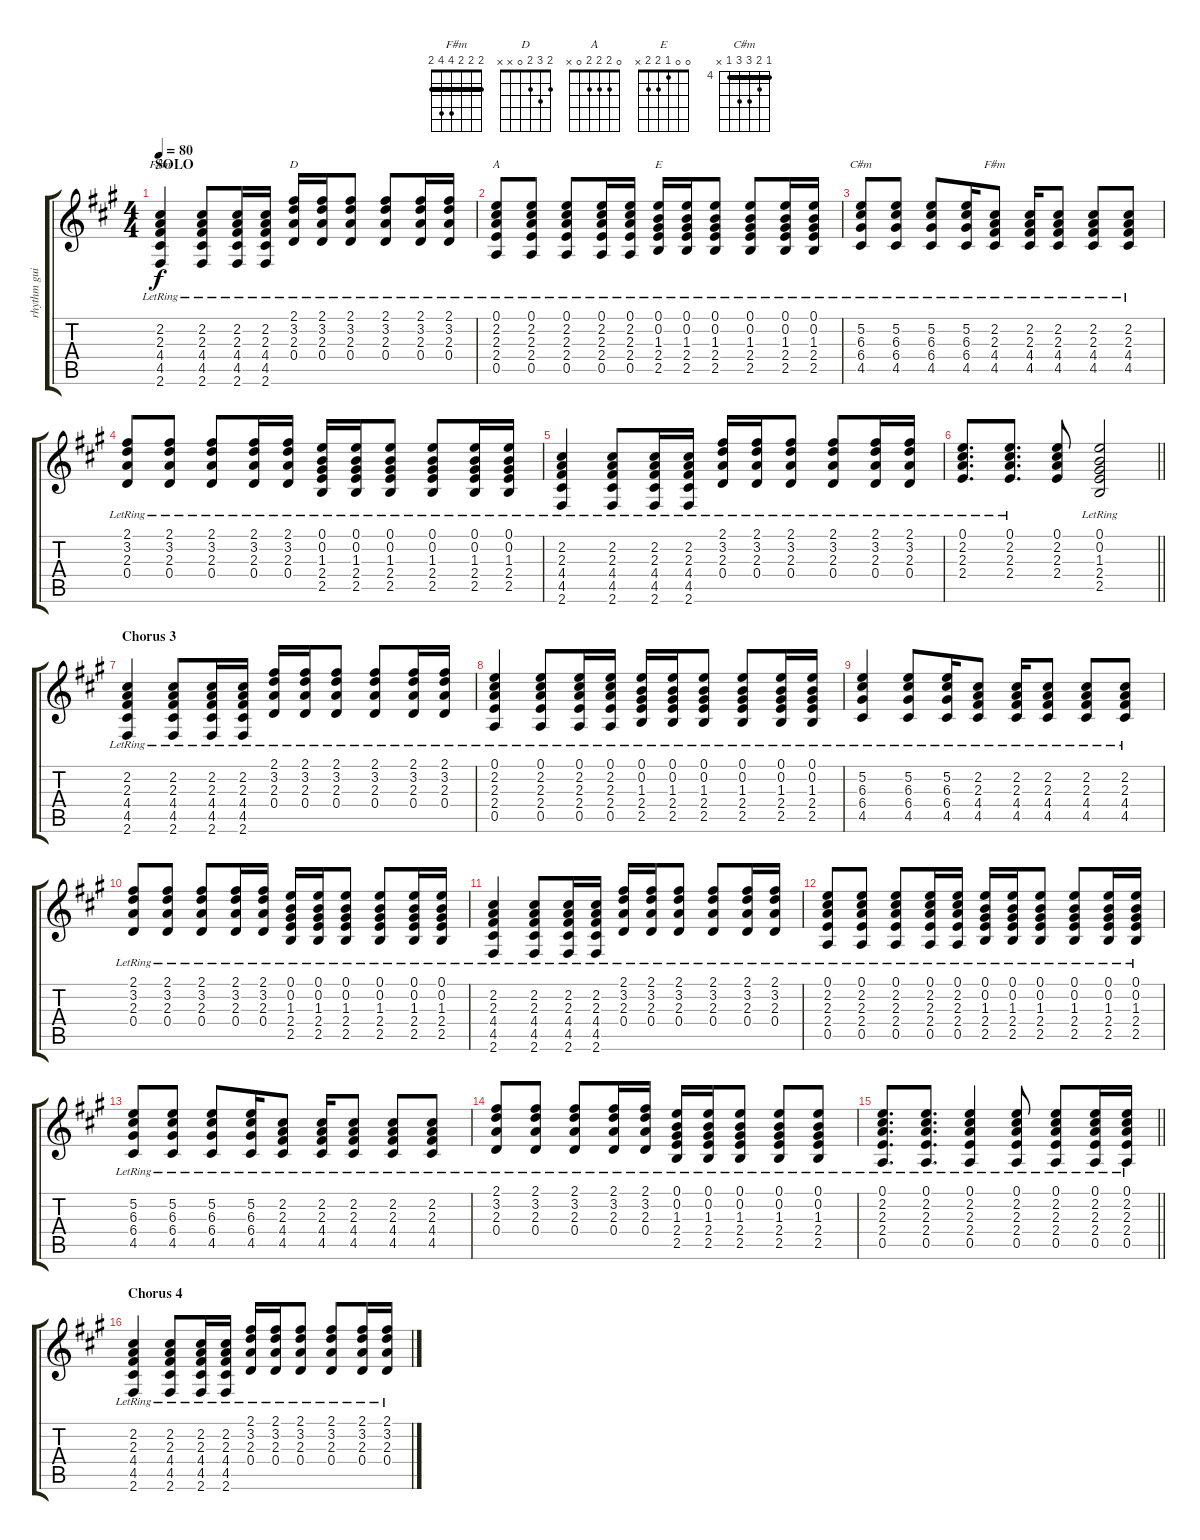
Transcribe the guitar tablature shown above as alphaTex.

\track ("rhythm guitar" "rhythm gui") {instrument acousticguitarsteel}
\staff {score tabs}
\tuning (E4 B3 G3 D3 A2 E2) {hide}
\chord ("F#m" x 2 2 4 4 2) {barre 2}
\chord ("D" 2 3 2 0 x x)
\chord ("A" 0 2 2 2 0 x)
\chord ("E" 0 0 1 2 2 x)
\chord ("C#m" 4 5 6 6 4 x) {firstfret 4 barre 4}
\chord ("F#m" 2 2 2 4 4 2) {barre 2}
\ts (4 4)
\section ("" "SOLO")
\tempo 80
\clef g2
\ks a
(2.2{lr} 2.3{lr} 4.4{lr} 4.5{lr} 2.6{lr}).4{ch "F#m" dy f} (2.2{lr} 2.3{lr} 4.4{lr} 4.5{lr} 2.6{lr}).8 (2.2{lr} 2.3{lr} 4.4{lr} 4.5{lr} 2.6{lr}).16 (2.2{lr} 2.3{lr} 4.4{lr} 4.5{lr} 2.6{lr}).16 (2.1{lr} 3.2{lr} 2.3{lr} 0.4{lr}).16{ch "D"} (2.1{lr} 3.2{lr} 2.3{lr} 0.4{lr}).16 (2.1{lr} 3.2{lr} 2.3{lr} 0.4{lr}).8 (2.1{lr} 3.2{lr} 2.3{lr} 0.4{lr}).8 (2.1{lr} 3.2{lr} 2.3{lr} 0.4{lr}).16 (2.1{lr} 3.2{lr} 2.3{lr} 0.4{lr}).16 |
(0.1{lr} 2.2{lr} 2.3{lr} 2.4{lr} 0.5{lr}).8{ch "A"} (0.1{lr} 2.2{lr} 2.3{lr} 2.4{lr} 0.5{lr}).8 (0.1{lr} 2.2{lr} 2.3{lr} 2.4{lr} 0.5{lr}).8 (0.1{lr} 2.2{lr} 2.3{lr} 2.4{lr} 0.5{lr}).16 (0.1{lr} 2.2{lr} 2.3{lr} 2.4{lr} 0.5{lr}).16 (0.1{lr} 0.2{lr} 1.3{lr} 2.4{lr} 2.5{lr}).16{ch "E"} (0.1{lr} 0.2{lr} 1.3{lr} 2.4{lr} 2.5{lr}).16 (0.1{lr} 0.2{lr} 1.3{lr} 2.4{lr} 2.5{lr}).8 (0.1{lr} 0.2{lr} 1.3{lr} 2.4{lr} 2.5{lr}).8 (0.1{lr} 0.2{lr} 1.3{lr} 2.4{lr} 2.5{lr}).16 (0.1{lr} 0.2{lr} 1.3{lr} 2.4{lr} 2.5{lr}).16 |
(5.2{lr} 6.3{lr} 6.4{lr} 4.5{lr}).8{ch "C#m"} (5.2{lr} 6.3{lr} 6.4{lr} 4.5{lr}).8 (5.2{lr} 6.3{lr} 6.4{lr} 4.5{lr}).8 (5.2{lr} 6.3{lr} 6.4{lr} 4.5{lr}).16 (2.2{lr} 2.3{lr} 4.4{lr} 4.5{lr}).8{ch "F#m"} (2.2{lr} 2.3{lr} 4.4{lr} 4.5{lr}).16 (2.2{lr} 2.3{lr} 4.4{lr} 4.5{lr}).8 (2.2{lr} 2.3{lr} 4.4{lr} 4.5{lr}).8 (2.2{lr} 2.3{lr} 4.4{lr} 4.5{lr}).8 |
(2.1{lr} 3.2{lr} 2.3{lr} 0.4{lr}).8 (2.1{lr} 3.2{lr} 2.3{lr} 0.4{lr}).8 (2.1{lr} 3.2{lr} 2.3{lr} 0.4{lr}).8 (2.1{lr} 3.2{lr} 2.3{lr} 0.4{lr}).16 (2.1{lr} 3.2{lr} 2.3{lr} 0.4{lr}).16 (0.1{lr} 0.2{lr} 1.3{lr} 2.4{lr} 2.5{lr}).16 (0.1{lr} 0.2{lr} 1.3{lr} 2.4{lr} 2.5{lr}).16 (0.1{lr} 0.2{lr} 1.3{lr} 2.4{lr} 2.5{lr}).8 (0.1{lr} 0.2{lr} 1.3{lr} 2.4{lr} 2.5{lr}).8 (0.1{lr} 0.2{lr} 1.3{lr} 2.4{lr} 2.5{lr}).16 (0.1 0.2 1.3 2.4{lr} 2.5).16 |
(2.2{lr} 2.3{lr} 4.4{lr} 4.5{lr} 2.6{lr}).4 (2.2{lr} 2.3{lr} 4.4{lr} 4.5{lr} 2.6{lr}).8 (2.2{lr} 2.3{lr} 4.4{lr} 4.5{lr} 2.6{lr}).16 (2.2{lr} 2.3{lr} 4.4{lr} 4.5{lr} 2.6{lr}).16 (2.1{lr} 3.2{lr} 2.3{lr} 0.4{lr}).16 (2.1{lr} 3.2{lr} 2.3{lr} 0.4{lr}).16 (2.1{lr} 3.2{lr} 2.3{lr} 0.4{lr}).8 (2.1{lr} 3.2{lr} 2.3{lr} 0.4{lr}).8 (2.1{lr} 3.2{lr} 2.3{lr} 0.4{lr}).16 (2.1{lr} 3.2{lr} 2.3{lr} 0.4{lr}).16 |
\barLineRight lightlight
(0.1{lr} 2.2{lr} 2.3{lr} 2.4{lr}).8{d} (0.1{lr} 2.2{lr} 2.3{lr} 2.4{lr}).8{d} (0.1 2.2 2.3 2.4).8 (0.1{lr} 0.2{lr} 1.3{lr} 2.4{lr} 2.5).2 |
\section ("" "Chorus 3")
(2.2{lr} 2.3{lr} 4.4{lr} 4.5{lr} 2.6{lr}).4 (2.2{lr} 2.3{lr} 4.4{lr} 4.5{lr} 2.6{lr}).8 (2.2{lr} 2.3{lr} 4.4{lr} 4.5{lr} 2.6{lr}).16 (2.2{lr} 2.3{lr} 4.4{lr} 4.5{lr} 2.6{lr}).16 (2.1{lr} 3.2{lr} 2.3{lr} 0.4{lr}).16 (2.1{lr} 3.2{lr} 2.3{lr} 0.4{lr}).16 (2.1{lr} 3.2{lr} 2.3{lr} 0.4{lr}).8 (2.1{lr} 3.2{lr} 2.3{lr} 0.4{lr}).8 (2.1{lr} 3.2{lr} 2.3{lr} 0.4{lr}).16 (2.1{lr} 3.2{lr} 2.3{lr} 0.4{lr}).16 |
(0.1{lr} 2.2{lr} 2.3{lr} 2.4{lr} 0.5{lr}).4 (0.1{lr} 2.2{lr} 2.3{lr} 2.4{lr} 0.5{lr}).8 (0.1{lr} 2.2{lr} 2.3{lr} 2.4{lr} 0.5{lr}).16 (0.1{lr} 2.2{lr} 2.3{lr} 2.4{lr} 0.5{lr}).16 (0.1{lr} 0.2{lr} 1.3{lr} 2.4{lr} 2.5{lr}).16 (0.1{lr} 0.2{lr} 1.3{lr} 2.4{lr} 2.5{lr}).16 (0.1{lr} 0.2{lr} 1.3{lr} 2.4{lr} 2.5{lr}).8 (0.1{lr} 0.2{lr} 1.3{lr} 2.4{lr} 2.5{lr}).8 (0.1{lr} 0.2{lr} 1.3{lr} 2.4{lr} 2.5{lr}).16 (0.1{lr} 0.2{lr} 1.3{lr} 2.4{lr} 2.5{lr}).16 |
(5.2{lr} 6.3{lr} 6.4{lr} 4.5{lr}).4 (5.2{lr} 6.3{lr} 6.4{lr} 4.5{lr}).8 (5.2{lr} 6.3{lr} 6.4{lr} 4.5{lr}).16 (2.2{lr} 2.3{lr} 4.4{lr} 4.5{lr}).8 (2.2{lr} 2.3{lr} 4.4{lr} 4.5{lr}).16 (2.2{lr} 2.3{lr} 4.4{lr} 4.5{lr}).8 (2.2{lr} 2.3{lr} 4.4{lr} 4.5{lr}).8 (2.2{lr} 2.3{lr} 4.4{lr} 4.5{lr}).8 |
(2.1{lr} 3.2{lr} 2.3{lr} 0.4{lr}).8 (2.1{lr} 3.2{lr} 2.3{lr} 0.4{lr}).8 (2.1{lr} 3.2{lr} 2.3{lr} 0.4{lr}).8 (2.1{lr} 3.2{lr} 2.3{lr} 0.4{lr}).16 (2.1{lr} 3.2{lr} 2.3{lr} 0.4{lr}).16 (0.1{lr} 0.2{lr} 1.3{lr} 2.4{lr} 2.5{lr}).16 (0.1{lr} 0.2{lr} 1.3{lr} 2.4{lr} 2.5{lr}).16 (0.1{lr} 0.2{lr} 1.3{lr} 2.4{lr} 2.5{lr}).8 (0.1{lr} 0.2{lr} 1.3{lr} 2.4{lr} 2.5{lr}).8 (0.1{lr} 0.2{lr} 1.3{lr} 2.4{lr} 2.5{lr}).16 (0.1 0.2 1.3 2.4{lr} 2.5).16 |
(2.2{lr} 2.3{lr} 4.4{lr} 4.5{lr} 2.6{lr}).4 (2.2{lr} 2.3{lr} 4.4{lr} 4.5{lr} 2.6{lr}).8 (2.2{lr} 2.3{lr} 4.4{lr} 4.5{lr} 2.6{lr}).16 (2.2{lr} 2.3{lr} 4.4{lr} 4.5{lr} 2.6{lr}).16 (2.1{lr} 3.2{lr} 2.3{lr} 0.4{lr}).16 (2.1{lr} 3.2{lr} 2.3{lr} 0.4{lr}).16 (2.1{lr} 3.2{lr} 2.3{lr} 0.4{lr}).8 (2.1{lr} 3.2{lr} 2.3{lr} 0.4{lr}).8 (2.1{lr} 3.2{lr} 2.3{lr} 0.4{lr}).16 (2.1{lr} 3.2{lr} 2.3{lr} 0.4{lr}).16 |
(0.1{lr} 2.2{lr} 2.3{lr} 2.4{lr} 0.5{lr}).8 (0.1{lr} 2.2{lr} 2.3{lr} 2.4{lr} 0.5{lr}).8 (0.1{lr} 2.2{lr} 2.3{lr} 2.4{lr} 0.5{lr}).8 (0.1{lr} 2.2{lr} 2.3{lr} 2.4{lr} 0.5{lr}).16 (0.1{lr} 2.2{lr} 2.3{lr} 2.4{lr} 0.5{lr}).16 (0.1{lr} 0.2{lr} 1.3{lr} 2.4{lr} 2.5{lr}).16 (0.1{lr} 0.2{lr} 1.3{lr} 2.4{lr} 2.5{lr}).16 (0.1{lr} 0.2{lr} 1.3{lr} 2.4{lr} 2.5{lr}).8 (0.1{lr} 0.2{lr} 1.3{lr} 2.4{lr} 2.5{lr}).8 (0.1{lr} 0.2{lr} 1.3{lr} 2.4{lr} 2.5{lr}).16 (0.1{lr} 0.2{lr} 1.3{lr} 2.4{lr} 2.5{lr}).16 |
(5.2{lr} 6.3{lr} 6.4{lr} 4.5{lr}).8 (5.2{lr} 6.3{lr} 6.4{lr} 4.5{lr}).8 (5.2{lr} 6.3{lr} 6.4{lr} 4.5{lr}).8 (5.2{lr} 6.3{lr} 6.4{lr} 4.5{lr}).16 (2.2{lr} 2.3{lr} 4.4{lr} 4.5{lr}).8 (2.2{lr} 2.3{lr} 4.4{lr} 4.5{lr}).16 (2.2{lr} 2.3{lr} 4.4{lr} 4.5{lr}).8 (2.2{lr} 2.3{lr} 4.4{lr} 4.5{lr}).8 (2.2{lr} 2.3{lr} 4.4{lr} 4.5{lr}).8 |
(2.1{lr} 3.2{lr} 2.3{lr} 0.4{lr}).8 (2.1{lr} 3.2{lr} 2.3{lr} 0.4{lr}).8 (2.1{lr} 3.2{lr} 2.3{lr} 0.4{lr}).8 (2.1{lr} 3.2{lr} 2.3{lr} 0.4{lr}).16 (2.1{lr} 3.2{lr} 2.3{lr} 0.4{lr}).16 (0.1{lr} 0.2{lr} 1.3{lr} 2.4{lr} 2.5{lr}).16 (0.1{lr} 0.2{lr} 1.3{lr} 2.4{lr} 2.5{lr}).16 (0.1{lr} 0.2{lr} 1.3{lr} 2.4{lr} 2.5{lr}).8 (0.1{lr} 0.2{lr} 1.3{lr} 2.4{lr} 2.5{lr}).8 (0.1{lr} 0.2{lr} 1.3{lr} 2.4{lr} 2.5{lr}).8 |
\barLineRight lightlight
(0.1{lr} 2.2{lr} 2.3{lr} 2.4{lr} 0.5{lr}).8{d} (0.1{lr} 2.2{lr} 2.3{lr} 2.4{lr} 0.5{lr}).8{d} (0.1{lr} 2.2{lr} 2.3{lr} 2.4{lr} 0.5{lr}).4 (0.1{lr} 2.2{lr} 2.3{lr} 2.4{lr} 0.5{lr}).8 (0.1{lr} 2.2{lr} 2.3{lr} 2.4{lr} 0.5{lr}).8 (0.1{lr} 2.2{lr} 2.3{lr} 2.4{lr} 0.5{lr}).16 (0.1{lr} 2.2{lr} 2.3{lr} 2.4{lr} 0.5{lr}).16 |
\section ("" "Chorus 4")
(2.2{lr} 2.3{lr} 4.4{lr} 4.5{lr} 2.6{lr}).4 (2.2{lr} 2.3{lr} 4.4{lr} 4.5{lr} 2.6{lr}).8 (2.2{lr} 2.3{lr} 4.4{lr} 4.5{lr} 2.6{lr}).16 (2.2{lr} 2.3{lr} 4.4{lr} 4.5{lr} 2.6{lr}).16 (2.1{lr} 3.2{lr} 2.3{lr} 0.4{lr}).16 (2.1{lr} 3.2{lr} 2.3{lr} 0.4{lr}).16 (2.1{lr} 3.2{lr} 2.3{lr} 0.4{lr}).8 (2.1{lr} 3.2{lr} 2.3{lr} 0.4{lr}).8 (2.1{lr} 3.2{lr} 2.3{lr} 0.4{lr}).16 (2.1{lr} 3.2{lr} 2.3{lr} 0.4{lr}).16
